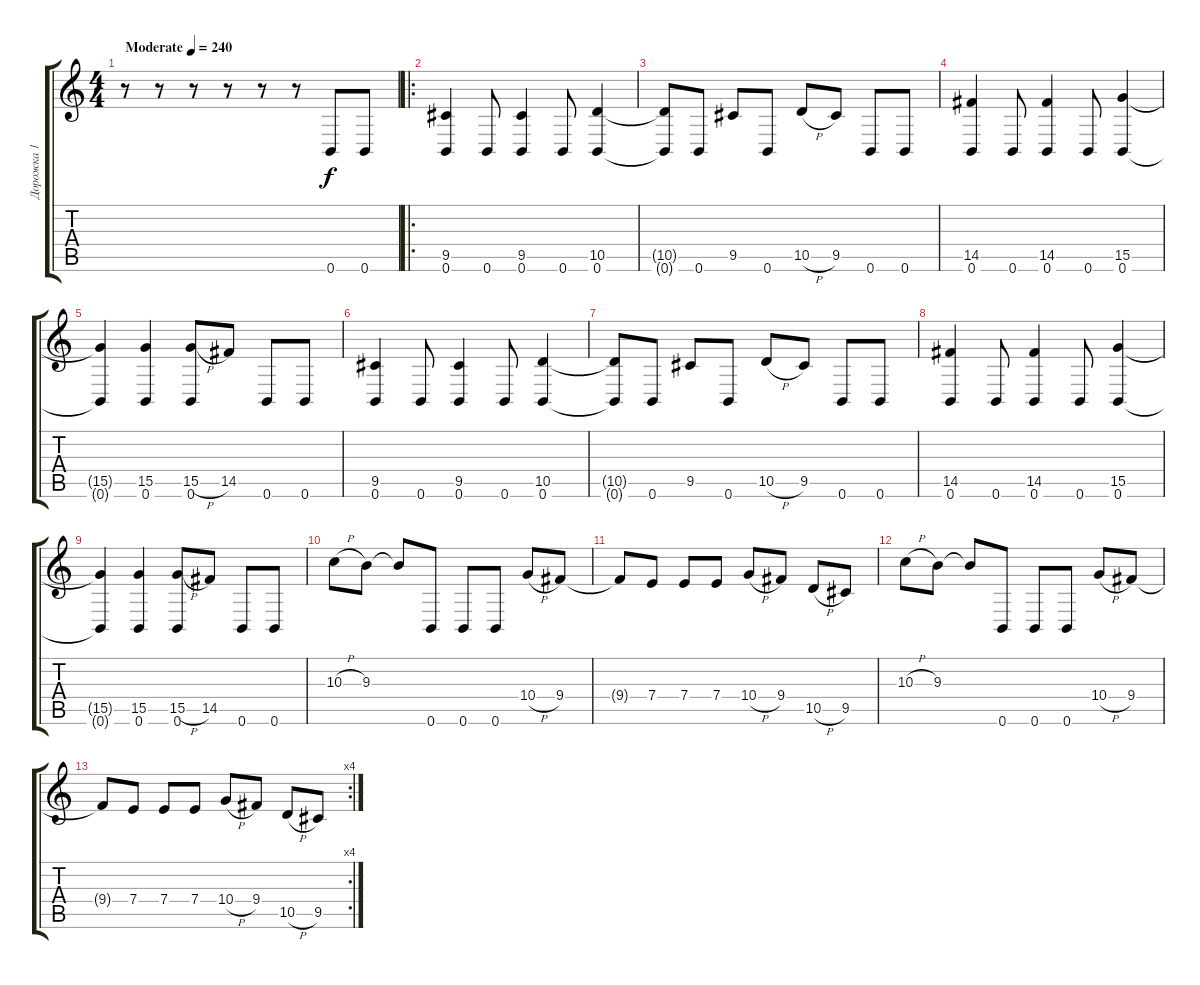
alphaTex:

\track ("Дорожка 1" "Дорожка 1") {instrument distortionguitar}
\staff {score tabs}
\tuning (B3 Gb3 D3 A2 E2 B1) {hide}
\ts (4 4)
\tempo (240 "Moderate")
\clef g2
\ks c
r.8{dy f instrument distortionguitar} r.8 r.8 r.8 r.8 r.8 0.6.8 0.6.8 |
\ro
(9.5 0.6).4 0.6.8 (9.5 0.6).4 0.6.8 (10.5 0.6).4 |
(10.5{t} 0.6{t}).8 0.6.8 9.5.8 0.6.8 10.5{h}.8 9.5.8 0.6.8 0.6.8 |
(14.5 0.6).4 0.6.8 (14.5 0.6).4 0.6.8 (15.5 0.6).4 |
(15.5{t} 0.6{t}).4 (15.5 0.6).4 (15.5{h} 0.6).8 14.5.8 0.6.8 0.6.8 |
(9.5 0.6).4 0.6.8 (9.5 0.6).4 0.6.8 (10.5 0.6).4 |
(10.5{t} 0.6{t}).8 0.6.8 9.5.8 0.6.8 10.5{h}.8 9.5.8 0.6.8 0.6.8 |
(14.5 0.6).4 0.6.8 (14.5 0.6).4 0.6.8 (15.5 0.6).4 |
(15.5{t} 0.6{t}).4 (15.5 0.6).4 (15.5{h} 0.6).8 14.5.8 0.6.8 0.6.8 |
10.3{h}.8 9.3.8 9.3{t}.8 0.6.8 0.6.8 0.6.8 10.4{h}.8 9.4.8 |
9.4{t}.8 7.4.8 7.4.8 7.4.8 10.4{h}.8 9.4.8 10.5{h}.8 9.5.8 |
10.3{h}.8 9.3.8 9.3{t}.8 0.6.8 0.6.8 0.6.8 10.4{h}.8 9.4.8 |
\rc 4
9.4{t}.8 7.4.8 7.4.8 7.4.8 10.4{h}.8 9.4.8 10.5{h}.8 9.5.8
